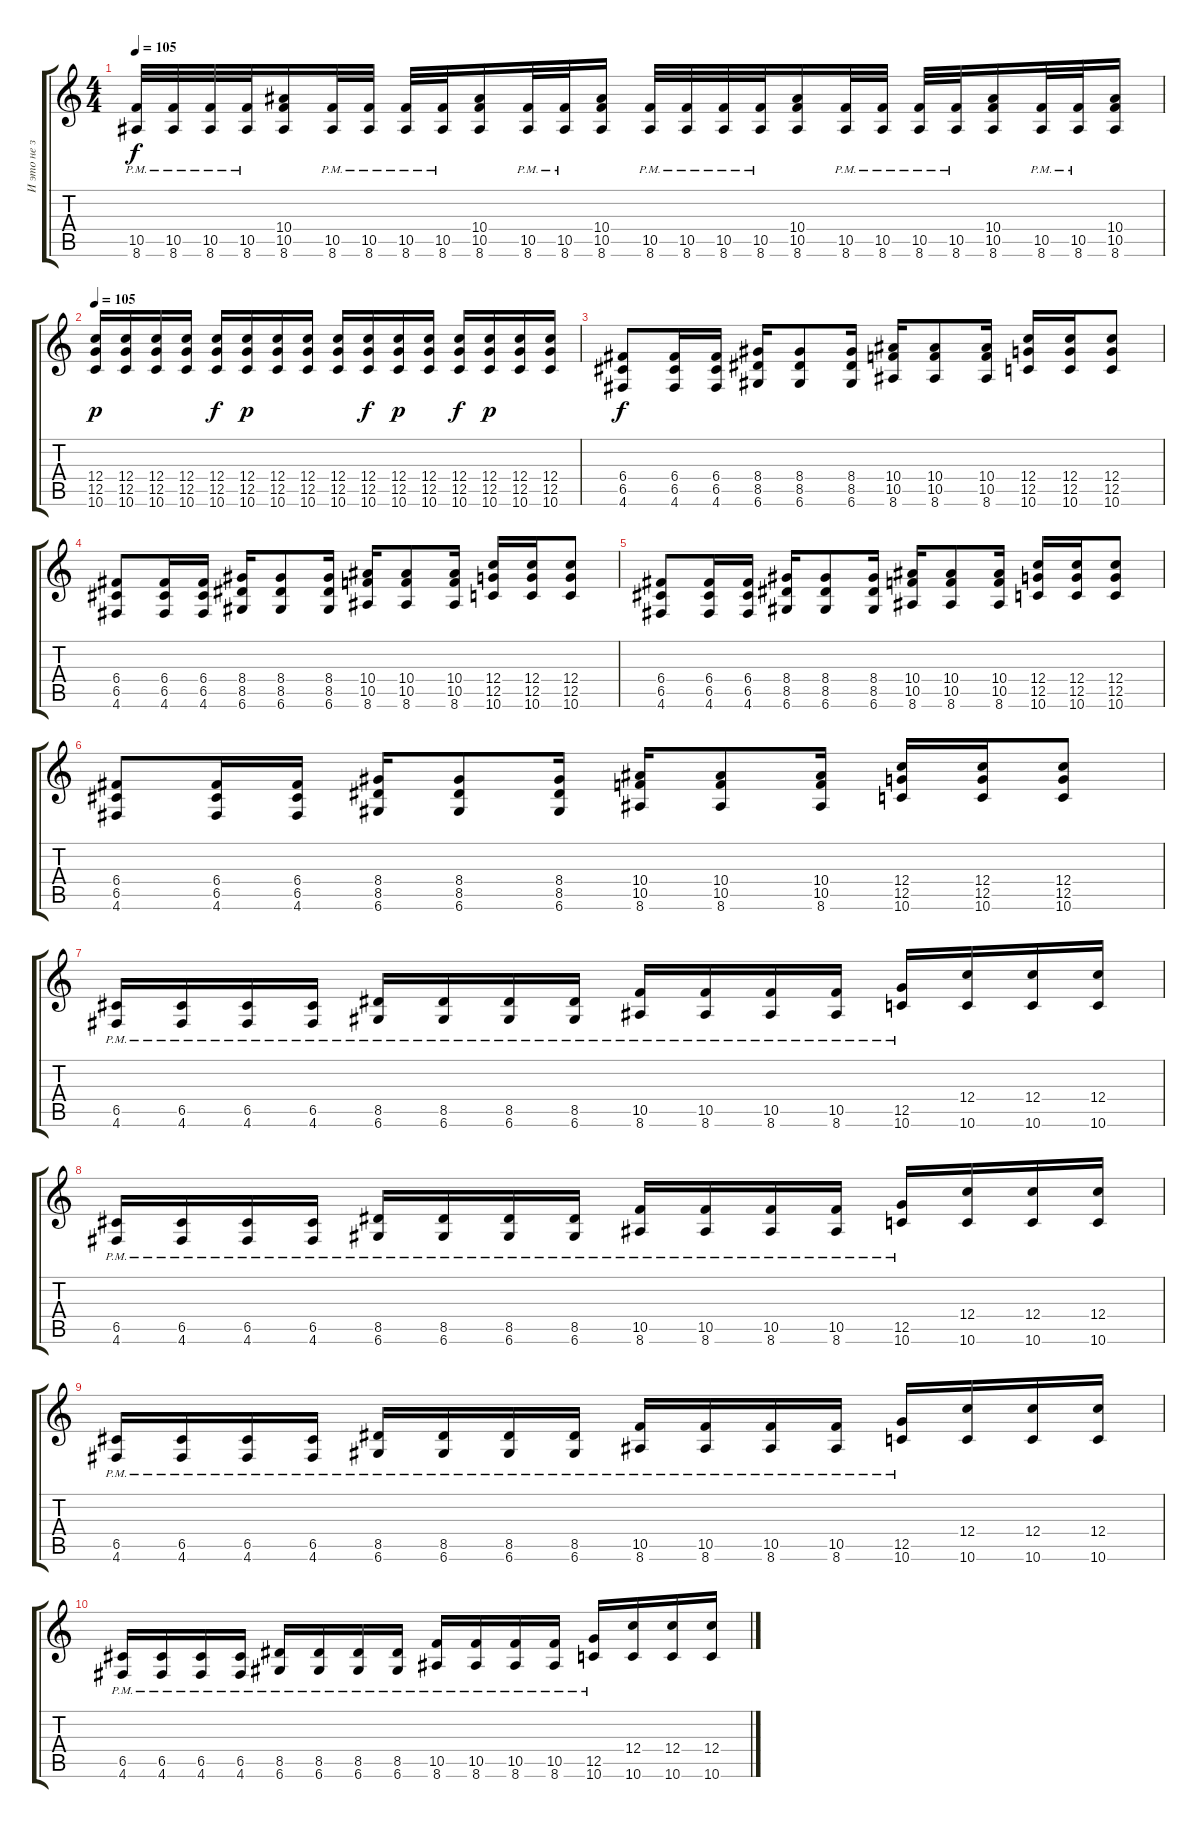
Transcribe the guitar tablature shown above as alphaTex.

\track ("И это не знаю" "И это не з") {instrument distortionguitar}
\staff {score tabs}
\tuning (D4 A3 F3 C3 G2 D2) {hide}
\ts (4 4)
\tempo 105
\clef g2
\ks c
(10.5{pm} 8.6{pm}).32{dy f} (10.5{pm} 8.6{pm}).32 (10.5{pm} 8.6{pm}).32 (10.5{pm} 8.6{pm}).32 (10.4 10.5 8.6).16 (10.5{pm} 8.6{pm}).32 (10.5{pm} 8.6{pm}).32 (10.5{pm} 8.6{pm}).32 (10.5{pm} 8.6{pm}).32 (10.4 10.5 8.6).16 (10.5{pm} 8.6{pm}).32 (10.5{pm} 8.6{pm}).32 (10.4 10.5 8.6).16 (10.5{pm} 8.6{pm}).32 (10.5{pm} 8.6{pm}).32 (10.5{pm} 8.6{pm}).32 (10.5{pm} 8.6{pm}).32 (10.4 10.5 8.6).16 (10.5{pm} 8.6{pm}).32 (10.5{pm} 8.6{pm}).32 (10.5{pm} 8.6{pm}).32 (10.5{pm} 8.6{pm}).32 (10.4 10.5 8.6).16 (10.5{pm} 8.6{pm}).32 (10.5{pm} 8.6{pm}).32 (10.4 10.5 8.6).16 |
\tempo 105
(12.4 12.5 10.6).16{dy p} (12.4 12.5 10.6).16 (12.4 12.5 10.6).16 (12.4 12.5 10.6).16 (12.4 12.5 10.6).16{dy f} (12.4 12.5 10.6).16{dy p} (12.4 12.5 10.6).16 (12.4 12.5 10.6).16 (12.4 12.5 10.6).16 (12.4 12.5 10.6).16{dy f} (12.4 12.5 10.6).16{dy p} (12.4 12.5 10.6).16 (12.4 12.5 10.6).16{dy f} (12.4 12.5 10.6).16{dy p} (12.4 12.5 10.6).16 (12.4 12.5 10.6).16 |
(6.4 6.5 4.6).8{dy f} (6.4 6.5 4.6).16 (6.4 6.5 4.6).16 (8.4 8.5 6.6).16 (8.4 8.5 6.6).8 (8.4 8.5 6.6).16 (10.4 10.5 8.6).16 (10.4 10.5 8.6).8 (10.4 10.5 8.6).16 (12.4 12.5 10.6).16 (12.4 12.5 10.6).16 (12.4 12.5 10.6).8 |
(6.4 6.5 4.6).8 (6.4 6.5 4.6).16 (6.4 6.5 4.6).16 (8.4 8.5 6.6).16 (8.4 8.5 6.6).8 (8.4 8.5 6.6).16 (10.4 10.5 8.6).16 (10.4 10.5 8.6).8 (10.4 10.5 8.6).16 (12.4 12.5 10.6).16 (12.4 12.5 10.6).16 (12.4 12.5 10.6).8 |
(6.4 6.5 4.6).8 (6.4 6.5 4.6).16 (6.4 6.5 4.6).16 (8.4 8.5 6.6).16 (8.4 8.5 6.6).8 (8.4 8.5 6.6).16 (10.4 10.5 8.6).16 (10.4 10.5 8.6).8 (10.4 10.5 8.6).16 (12.4 12.5 10.6).16 (12.4 12.5 10.6).16 (12.4 12.5 10.6).8 |
(6.4 6.5 4.6).8 (6.4 6.5 4.6).16 (6.4 6.5 4.6).16 (8.4 8.5 6.6).16 (8.4 8.5 6.6).8 (8.4 8.5 6.6).16 (10.4 10.5 8.6).16 (10.4 10.5 8.6).8 (10.4 10.5 8.6).16 (12.4 12.5 10.6).16 (12.4 12.5 10.6).16 (12.4 12.5 10.6).8 |
(6.5{pm} 4.6{pm}).16 (6.5{pm} 4.6{pm}).16 (6.5{pm} 4.6{pm}).16 (6.5{pm} 4.6{pm}).16 (8.5{pm} 6.6{pm}).16 (8.5{pm} 6.6{pm}).16 (8.5{pm} 6.6{pm}).16 (8.5{pm} 6.6{pm}).16 (10.5{pm} 8.6{pm}).16 (10.5{pm} 8.6{pm}).16 (10.5{pm} 8.6{pm}).16 (10.5{pm} 8.6{pm}).16 (12.5{pm} 10.6{pm}).16 (12.4 10.6).16 (12.4 10.6).16 (12.4 10.6).16 |
(6.5{pm} 4.6{pm}).16 (6.5{pm} 4.6{pm}).16 (6.5{pm} 4.6{pm}).16 (6.5{pm} 4.6{pm}).16 (8.5{pm} 6.6{pm}).16 (8.5{pm} 6.6{pm}).16 (8.5{pm} 6.6{pm}).16 (8.5{pm} 6.6{pm}).16 (10.5{pm} 8.6{pm}).16 (10.5{pm} 8.6{pm}).16 (10.5{pm} 8.6{pm}).16 (10.5{pm} 8.6{pm}).16 (12.5{pm} 10.6{pm}).16 (12.4 10.6).16 (12.4 10.6).16 (12.4 10.6).16 |
(6.5{pm} 4.6{pm}).16 (6.5{pm} 4.6{pm}).16 (6.5{pm} 4.6{pm}).16 (6.5{pm} 4.6{pm}).16 (8.5{pm} 6.6{pm}).16 (8.5{pm} 6.6{pm}).16 (8.5{pm} 6.6{pm}).16 (8.5{pm} 6.6{pm}).16 (10.5{pm} 8.6{pm}).16 (10.5{pm} 8.6{pm}).16 (10.5{pm} 8.6{pm}).16 (10.5{pm} 8.6{pm}).16 (12.5{pm} 10.6{pm}).16 (12.4 10.6).16 (12.4 10.6).16 (12.4 10.6).16 |
(6.5{pm} 4.6{pm}).16 (6.5{pm} 4.6{pm}).16 (6.5{pm} 4.6{pm}).16 (6.5{pm} 4.6{pm}).16 (8.5{pm} 6.6{pm}).16 (8.5{pm} 6.6{pm}).16 (8.5{pm} 6.6{pm}).16 (8.5{pm} 6.6{pm}).16 (10.5{pm} 8.6{pm}).16 (10.5{pm} 8.6{pm}).16 (10.5{pm} 8.6{pm}).16 (10.5{pm} 8.6{pm}).16 (12.5{pm} 10.6{pm}).16 (12.4 10.6).16 (12.4 10.6).16 (12.4 10.6).16
